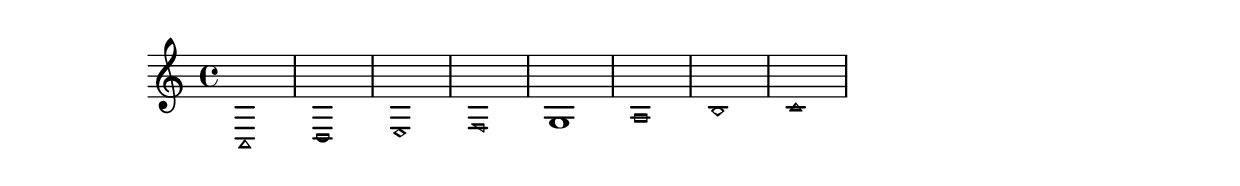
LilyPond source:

%%  Do not edit this file; it is auto-generated from LSR!
\version "2.11.23"

\header { texidoc = "
The shapeNoteStyles property gives you the ability to define various
note heads styles for each step of the scale (as defined by the key
signature or the \"tonic\" property).

This property requires a set of symbols, which can be purely arbitrary
(geometrical expressions such as triangle, cross, xcircle etc. are
allowed) or based on old American engraving tradition (you can use some
latin note names as well). 

That said, if you're trying to imitate old American song books, you may
also want to try LilyPond's predefined note heads styles, through
shortcut commands such as \\aikenHeads or \\sacredHarpHeads.

This exemple shows different ways to obtain shape note heads, and
demonstrates the ability to transpose a melody without losing the
correspondance between harmonic functions and note heads styles.
" }

fragment = {
  \key c \major
  c1 d e f g a b c
  \break
}

\relative {
	  \set shapeNoteStyles = ##(do re mi fa #f la ti)
	  \fragment
}

%  temporary change help LSR integration -gp
%{
\transpose c d 
  \relative {
	  \set shapeNoteStyles = ##(do re mi fa #f la ti)
	  \fragment
}

\relative {
	\set shapeNoteStyles  = ##(cross triangle fa #f mensural xcircle diamond)
	\fragment
}
%}

